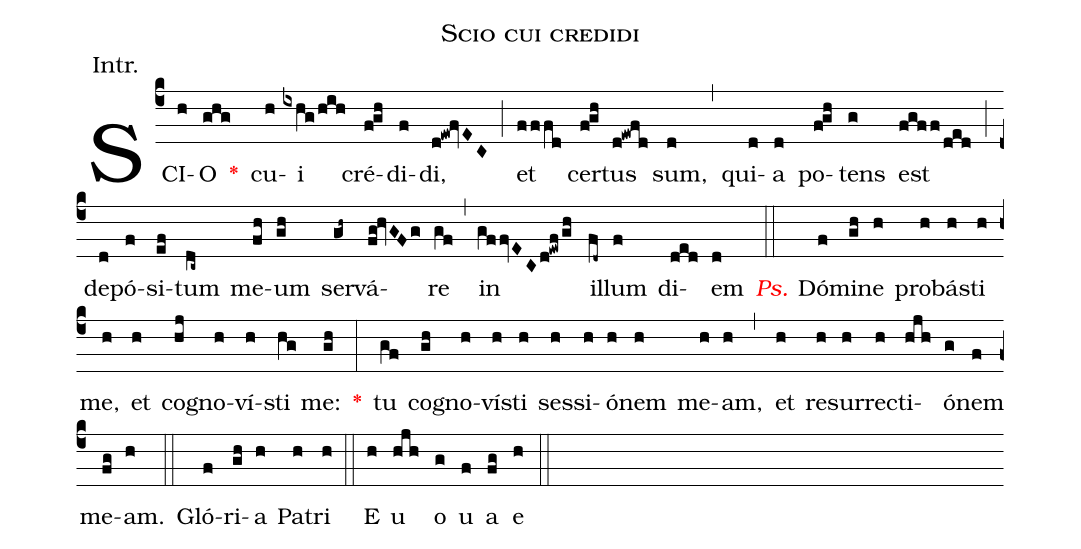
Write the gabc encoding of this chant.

name:Scio cui credidi;
annotation:Intr.;
mode:I.;
office-part:Introit;
%%
(c4) SCI(h)O(ghg) <v>\red{*}</v>() cu(h)i(ixhg/hih) cré(f!gh)di(f)di,(d!ew!fvEC) (;) et(fffd) cer(f!gh)tus(d!ewfd) sum,(d) (,) qui(d)a(d) po(f!gh)tens(g) est(fgff/ded) (;) de(d)pó(f)si(ef)tum(dc~) me(fh)um(gh) ser(gh~)vá(fg!hvGFg)re(gf) (,) in(gffvEC/d!ewf/gh) il(fd~)lum(f) di(ded)em(d) (::) <v>\redit{Ps.}</v> Dó(f)mi(gh)ne(h) pro(h)bá(h)sti(h) me,(h) et(h) co(hj)gno(h)ví(h)sti(hg) me:(gh) <v>\red{*}</v>(:) tu(gf) co(gh)gno(h)ví(h)sti(h) ses(h)si(h)ó(h)nem(h) me(h)am,(h) (,) et(h) re(h)sur(h)re(h)cti(hjh)ó(g)nem(f) me(fg)am.(h) (::) Gló(f)ri(gh)a(h) Pa(h)tri(h) (::) E(h) u(hjh) o(g) u(f) a(fg) e(h) (::)
